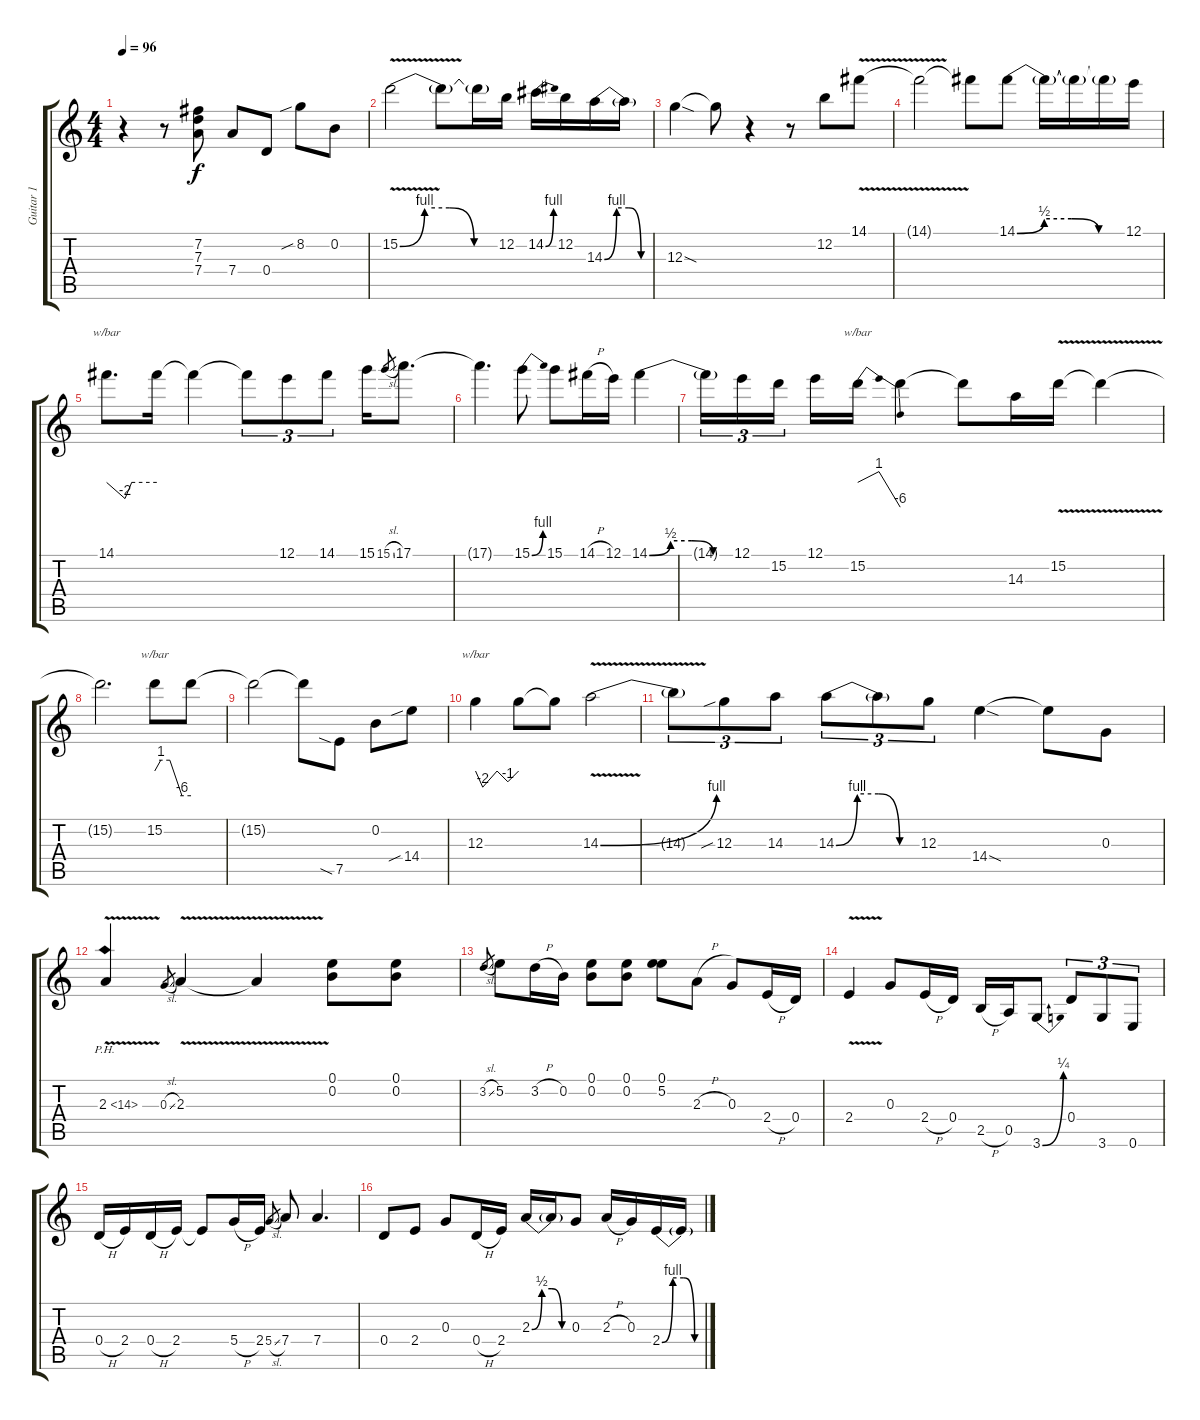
\track ("Guitar 1" "Guitar 1") {instrument overdrivenguitar}
\staff {score tabs}
\tuning (E4 B3 G3 D3 A2 E2) {hide}
\ts (4 4)
\tempo 96
\clef g2
\ks c
r.4{dy f} r.8 (7.2 7.3 7.4).8 7.4.8 0.4.8 8.2{sib}.8 0.2.8 |
15.2{be (custom 0 0 15 4 30 4 45 0 60 0) v}.2 15.2{t}.8 15.2{t}.16 12.2.16 14.2{be (bend 0 0 60 4)}.16 12.2.16 14.3{be (custom 0 0 15 4 30 4 45 0 60 0)}.16 14.3{t}.16 |
12.3{sod}.4 12.3{t}.8 r.4 r.8 12.2.8 14.1{v}.8 |
14.1{t}.2 14.1{t}.8 14.1{be (custom 0 0 15 2 30 2 45 0 60 0)}.8 14.1{t}.16 14.1{t}.16 14.1{t}.16 12.1.16 |
14.1.8{d tbe (custom default 0 0 22 -8 30 0 60 0)} 14.1{t}.16 14.1{t}.4 14.1{t}.8{tu (3 2)} 12.1.8{tu (3 2)} 14.1.8{tu (3 2)} 15.1.16 15.1{sl}.8{gr} 17.1.8{d} |
17.1{t}.4{d} 15.1{be (bend 0 0 60 4)}.8 15.1.8 14.1{h}.16 12.1.16 14.1{be (custom 0 0 15 2 30 2 45 0 60 0)}.4 |
14.1{t}.16{tu (3 2)} 12.1.16{tu (3 2)} 15.2.16{tu (3 2) beam splitsecondary} 12.1.16 15.2.16{tbe (dip default 0 0 10 4 35 4 60 -24)} 15.2{t}.4 15.2{t}.8 14.3.16 15.2{v}.16 15.2{t}.4 |
15.2{t}.2{d} 15.2.8{tbe (custom default 0 0 10 4 25 4 45 -24 60 -24)} 15.2{t}.8 |
15.2{t}.2 15.2{t}.8 7.5{sia}.8 0.2.8 14.4{sib}.8 |
12.3.4{tbe (custom default 0 0 10 -8 30 0 45 -4 60 0)} 12.3{t}.8 12.3{t}.8 14.3{be (bend 0 0 60 4) v}.2 |
14.3{t}.8{tu (3 2)} 12.3{sib}.8{tu (3 2)} 14.3.8{tu (3 2)} 14.3{be (custom 0 0 15 4 30 4 45 0 60 0)}.8{tu (3 2)} 14.3{t}.8{tu (3 2)} 12.3.8{tu (3 2)} 14.4{sod}.4 14.4{t}.8 0.3.8 |
2.3{ph 12 v}.4 0.3{sl}.8{gr} 2.3{v}.4 2.3{t}.4 (0.1 0.2).8 (0.1 0.2).8 |
3.2{sl}.8{gr} 5.2.8 3.2{h}.16 0.2.16 (0.1 0.2).8 (0.1 0.2).8 (0.1 5.2).8 2.3{h}.8 0.3.8 2.4{h}.16 0.4.16 |
2.4{v}.4 0.3.8 2.4{h}.16 0.4.16 2.5{h}.16 0.5.16 3.6{be (bend 0 0 60 1)}.8 0.4.8{tu (3 2)} 3.6.8{tu (3 2)} 0.6.8{tu (3 2)} |
0.4{h}.16 2.4.16 0.4{h}.16 2.4.16 2.4{t}.8 5.4{h}.16 2.4.16 5.4{sl}.8{gr} 7.4.8 7.4.4{d} |
0.4.8 2.4.8 0.3.8 0.4{h}.16 2.4.16 2.3{be (custom 0 0 15 2 30 2 45 0 60 0)}.16 2.3{t}.16 0.3.8 2.3{h}.16 0.3.16 2.4{be (custom 0 0 15 4 30 4 45 0 60 0)}.16 2.4{t}.16
